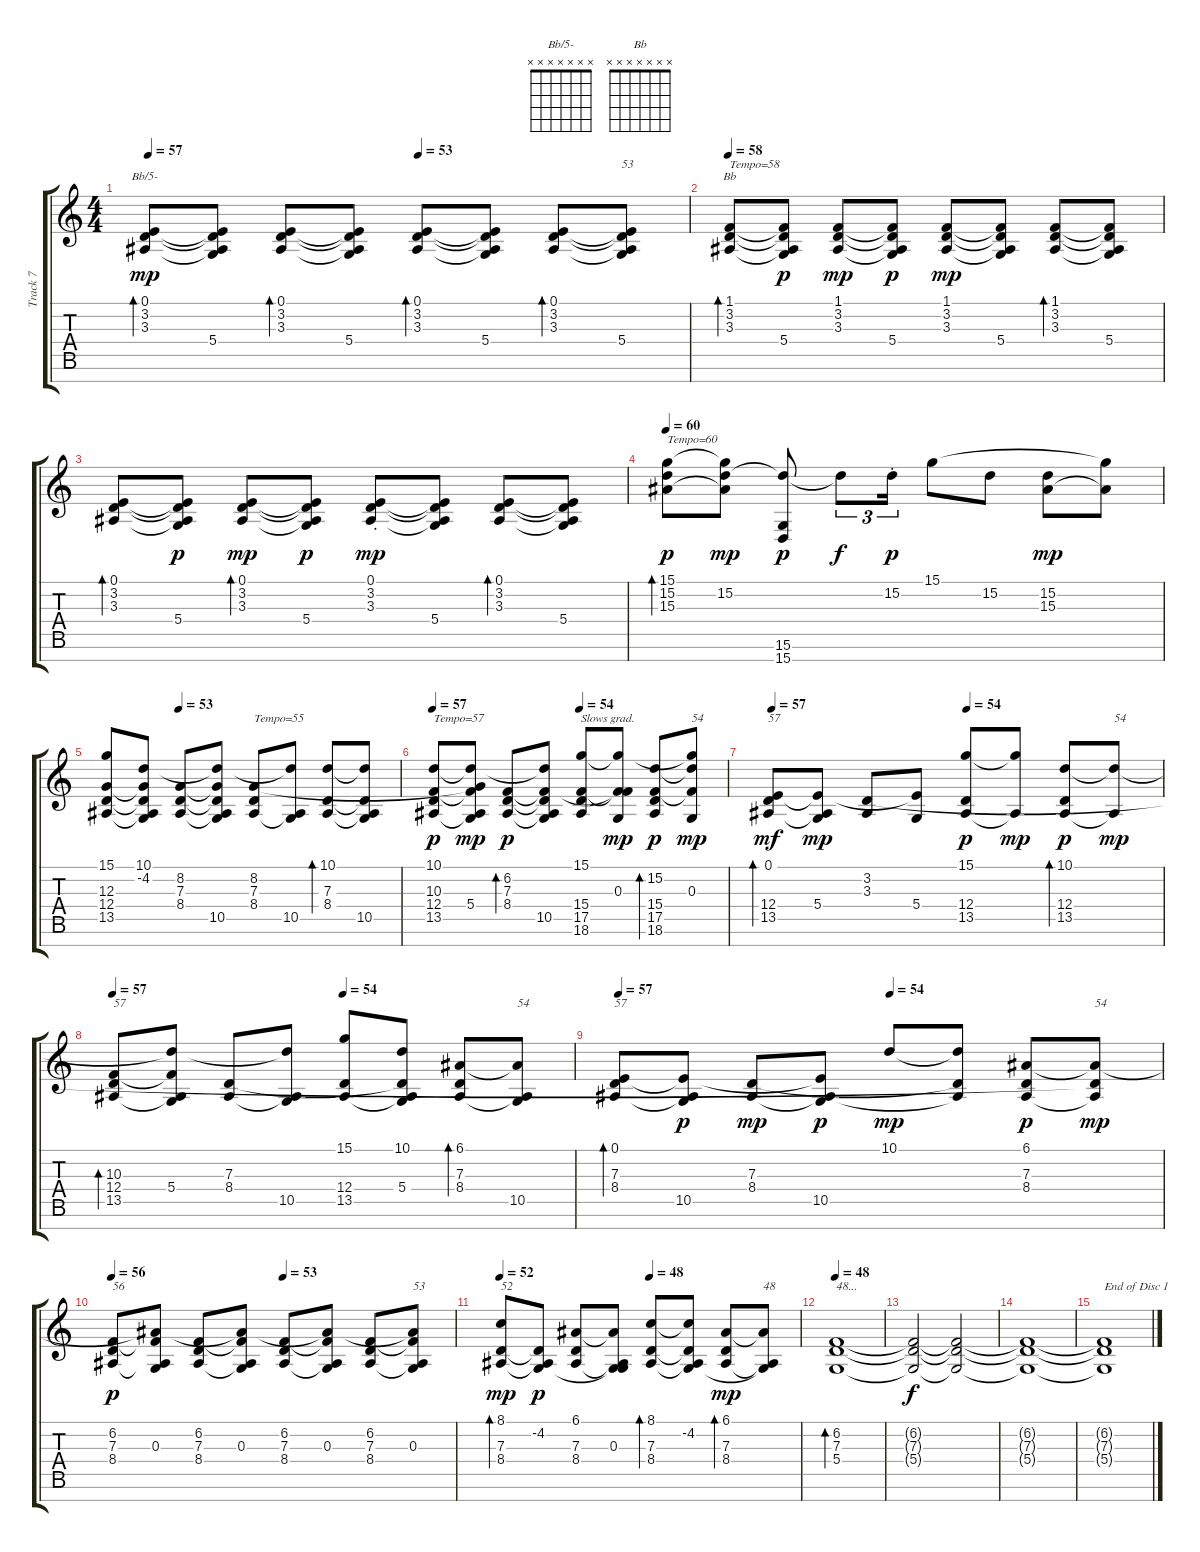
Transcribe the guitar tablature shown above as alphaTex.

\track ("Track 7" "Track 7") {instrument percussiveorgan}
\staff {score tabs}
\tuning (E4 B3 G3 D3 A2 E2 B1) {hide}
\chord ("Bb/5-" x x x x x x x)
\chord ("Bb" x x x x x x x)
\ts (4 4)
\tempo 57
\tempo (53 0.5)
\clef g2
\ks c
(0.1 3.2 3.3).8{bd 60 ch "Bb/5-" dy mp} (0.1{t} 3.2{t} 3.3{t} 5.4).8 (0.1 3.2 3.3).8{bd 60} (0.1{t} 3.2{t} 3.3{t} 5.4).8 (0.1 3.2 3.3).8{bd 60} (0.1{t} 3.2{t} 3.3{t} 5.4).8 (0.1 3.2 3.3).8{bd 60} (0.1{t} 3.2{t} 3.3{t} 5.4).8{txt "53"} |
\tempo 58
(1.1 3.2 3.3).8{bd 30 ch "Bb" txt "Tempo=58"} (1.1{t} 3.2{t} 3.3{t} 5.4).8{dy p} (1.1 3.2 3.3).8{dy mp} (1.1{t} 3.2{t} 3.3{t} 5.4).8{dy p} (1.1 3.2 3.3).8{dy mp} (1.1{t} 3.2{t} 3.3{t} 5.4).8 (1.1 3.2 3.3).8{bd 30} (1.1{t} 3.2{t} 3.3{t} 5.4).8 |
(0.1 3.2 3.3).8{bd 30} (0.1{t} 3.2{t} 3.3{t} 5.4).8{dy p} (0.1 3.2 3.3).8{bd 30 dy mp} (0.1{t} 3.2{t} 3.3{t} 5.4).8{dy p} (0.1{st} 3.2{st} 3.3{st}).8{dy mp} (0.1{t} 3.2{t} 3.3{t} 5.4).8 (0.1 3.2 3.3).8{bd 30} (0.1{t} 3.2{t} 3.3{t} 5.4).8 |
\tempo 60
(15.1 15.2 15.3).8{bd 60 txt "Tempo=60" dy p} (15.1{t} 15.2 15.3{t}).8{dy mp} (15.2{t} 15.6 15.7).8{dy p} 15.2{t}.8{tu (3 2) dy f} 15.2{st}.16{tu (3 2) dy p} 15.1.8 15.2.8 (15.2 15.3).8{dy mp} (15.1{t} 15.3{t}).8 |
\tempo (53 0.25)
(15.1 12.3 12.4 13.5).8 (10.1 -4.2 12.3{t} 12.4{t} 13.5{t}).8 (8.2 7.3 8.4).8 (10.1{t} 8.2{t} 7.3{t} 8.4{t} 10.5).8 (8.2 7.3 8.4).8{txt "Tempo=55"} (10.1{t} 8.4{t} 10.5).8 (10.1 7.3 8.4).8{bd 60} (10.1{t} 7.3{t} 8.4{t} 10.5).8 |
\tempo 57
\tempo (54 0.5)
(10.1 10.3 12.4 13.5).8{txt "Tempo=57" dy p} (10.1{t} 8.2{t} 10.3{t} 5.4 13.5{t}).8{dy mp} (6.2 7.3 8.4).8{bd 30 dy p} (10.1{t} 6.2{t} 7.3{t} 8.4{t} 10.5).8 (15.1 15.4 17.5 18.6).8{txt "Slows grad."} (15.1{t} 6.2{t} 0.3 15.4{t}).8{dy mp} (15.2 15.4 17.5 18.6).8{bd 30 dy p} (15.1{t} 15.2{t} 0.3 15.4{t}).8{txt "54" dy mp} |
\tempo 57
\tempo (54 0.5)
(0.1 12.4 13.5).8{bd 30 txt "57" dy mf} (0.1{t} 5.4 13.5{t}).8{dy mp} (3.2 3.3).8 (0.1{t} 5.4).8 (15.1 12.4 13.5).8{dy p} (15.1{t} 13.5{t}).8{dy mp} (10.1 12.4 13.5).8{bd 60 dy p} (10.1{t} 13.5{t}).8{txt "54" dy mp} |
\tempo 57
\tempo (54 0.5)
(10.3 12.4 13.5).8{bd 60 txt "57"} (10.1{t} 10.3{t} 5.4 13.5{t}).8 (7.3 8.4).8 (10.1{t} 8.4{t} 10.5).8 (15.1 12.4 13.5).8 (10.1 7.3{t} 5.4 13.5{t}).8 (6.1 7.3 8.4).8{bd 60} (6.1{t} 8.4{t} 10.5).8{txt "54"} |
\tempo 57
\tempo (54 0.5)
(0.1 7.3 8.4).8{bd 60 txt "57"} (0.1{t} 8.4{t} 10.5).8{dy p} (7.3 8.4).8{dy mp} (0.1{t} 8.4{t} 10.5).8{dy p} 10.1.8{dy mp} (10.1{t} 7.3{t} 8.4{t}).8 (6.1 7.3 8.4).8{dy p} (6.1{t} 3.2{t} 8.4{t}).8{txt "54" dy mp} |
\tempo 56
\tempo (53 0.5)
(6.2 7.3 8.4).8{txt "56" dy p} (6.1{t} 6.2{t} 0.3 8.4{t}).8 (6.2 7.3 8.4).8 (6.1{t} 6.2{t} 0.3 8.4{t}).8 (6.2 7.3 8.4).8 (6.1{t} 6.2{t} 0.3 8.4{t}).8 (6.2 7.3 8.4).8 (6.1{t} 6.2{t} 0.3 8.4{t}).8{txt "53"} |
\tempo 52
\tempo (48 0.5)
(8.1 7.3 8.4).8{bd 30 txt "52" dy mp} (-4.2 7.3{t} 8.4{t}).8{dy p} (6.1 7.3 8.4).8 (6.1{t} -4.2{t} 0.3 8.4{t}).8 (8.1 7.3 8.4).8{bd 120} (8.1{t} -4.2 7.3{t} 8.4{t}).8 (6.1 7.3 8.4).8{bd 60 dy mp} (6.1{t} -4.2{t} 8.4{t}).8{txt "48"} |
\tempo 48
(6.2 7.3 5.4).1{bd 60 txt "48..."} |
(6.2{t} 7.3{t} 5.4{t}).2{dy f} (6.2{t} 7.3{t} 5.4{t}).2 |
(6.2{t} 7.3{t} 5.4{t}).1 |
(6.2{t} 7.3{t} 5.4{t}).1{txt "End of Disc 1"}
